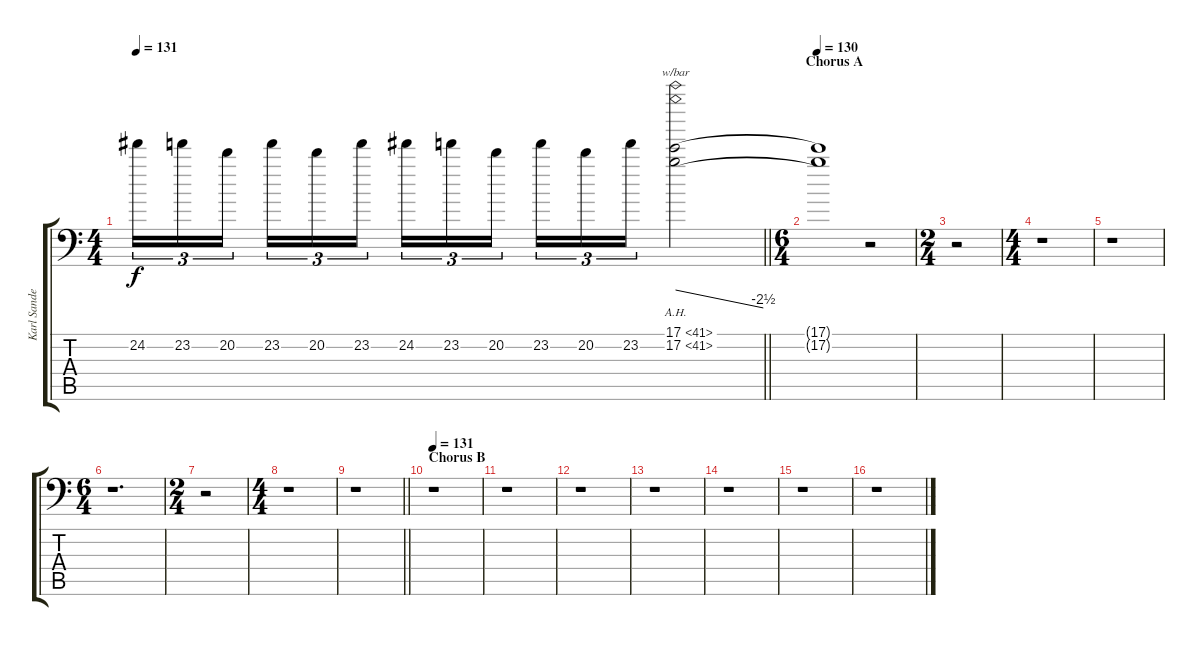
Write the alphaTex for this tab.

\track ("Karl Sanders (Solo)" "Karl Sande") {instrument overdrivenguitar}
\staff {score tabs}
\tuning (B3 Gb3 D3 A2 E2 A1) {hide}
\ts (4 4)
\tempo 131
\clef f4
\barLineRight lightlight
\ks c
24.2.16{tu (3 2) dy f} 23.2.16{tu (3 2)} 20.2.16{tu (3 2) beam splitsecondary} 23.2.16{tu (3 2)} 20.2.16{tu (3 2)} 23.2.16{tu (3 2)} 24.2.16{tu (3 2)} 23.2.16{tu (3 2)} 20.2.16{tu (3 2) beam splitsecondary} 23.2.16{tu (3 2)} 20.2.16{tu (3 2)} 23.2.16{tu (3 2)} (17.1{ah 24} 17.2{ah 24}).2{tbe (dive default 0 0 60 -10) volume 0} |
\ts (6 4)
\section ("" "Chorus A")
\tempo 130
(17.1{t} 17.2{t}).1 r.2 |
\ts (2 4)
r.2 |
\ts (4 4)
r.1 |
r.1 |
\ts (6 4)
r.1{d} |
\ts (2 4)
r.2 |
\ts (4 4)
r.1 |
\barLineRight lightlight
r.1 |
\section ("" "Chorus B")
\tempo 131
r.1 |
r.1 |
r.1 |
r.1 |
r.1 |
r.1 |
r.1
